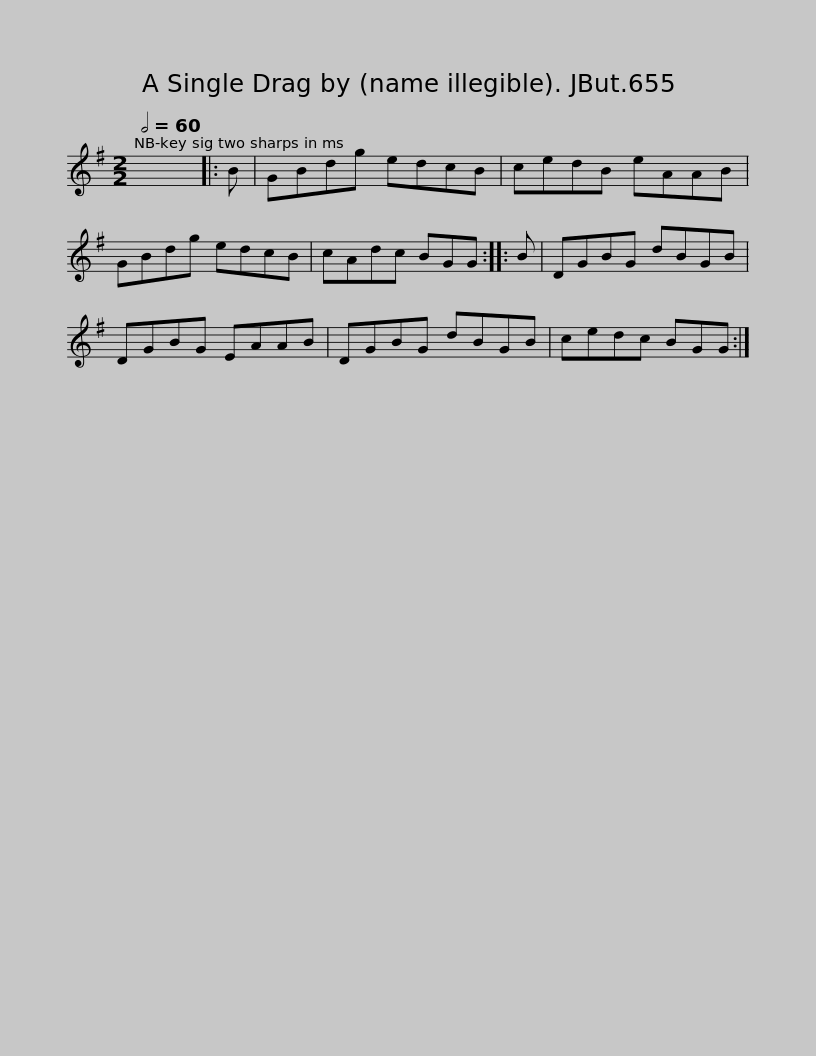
X:1
L:1/8
Q:1/2=60
M:2/2
I:linebreak $
K:G
V:1 treble
V:1
 x8 |: B | GBdg edcB | cedB eAAB | GBdg edcB | %5
 cAdc BGG :: B |$ DGBG dBGB | DGBG EAAB | DGBG dBGB | %10
 cedc BGG :| %11
